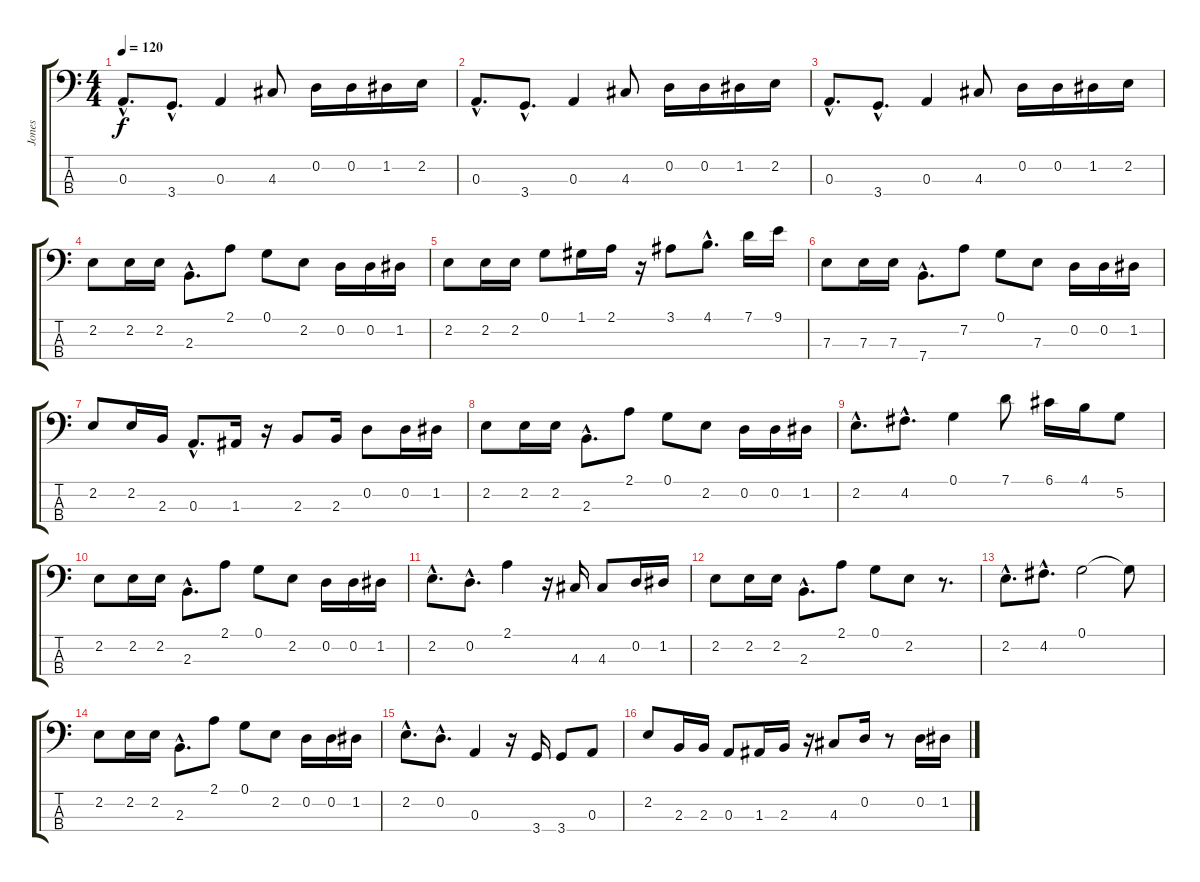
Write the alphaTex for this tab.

\track ("Jones" "Jones") {instrument electricbassfinger}
\staff {score tabs}
\tuning (G2 D2 A1 E1) {hide}
\ts (4 4)
\tempo 120
\clef f4
\ks c
0.3{hac}.8{d dy f} 3.4{hac}.8{d} 0.3.4 4.3.8 0.2.16 0.2.16 1.2.16 2.2.16 |
0.3{hac}.8{d} 3.4{hac}.8{d} 0.3.4 4.3.8 0.2.16 0.2.16 1.2.16 2.2.16 |
0.3{hac}.8{d} 3.4{hac}.8{d} 0.3.4 4.3.8 0.2.16 0.2.16 1.2.16 2.2.16 |
2.2.8 2.2.16 2.2.16 2.3{hac}.8{d} 2.1.8 0.1.8 2.2.8 0.2.16 0.2.16 1.2.16 |
2.2.8 2.2.16 2.2.16 0.1.8 1.1.16 2.1.16 r.16 3.1.8 4.1{hac}.8{d} 7.1.16 9.1.16 |
7.3.8 7.3.16 7.3.16 7.4{hac}.8{d} 7.2.8 0.1.8 7.3.8 0.2.16 0.2.16 1.2.16 |
2.2.8 2.2.16 2.3.16 0.3{hac}.8{d} 1.3.16 r.16 2.3.8 2.3.16 0.2.8 0.2.16 1.2.16 |
2.2.8 2.2.16 2.2.16 2.3{hac}.8{d} 2.1.8 0.1.8 2.2.8 0.2.16 0.2.16 1.2.16 |
2.2{hac}.8{d} 4.2{hac}.8{d} 0.1.4 7.1.8 6.1.16 4.1.16 5.2.8 |
2.2.8 2.2.16 2.2.16 2.3{hac}.8{d} 2.1.8 0.1.8 2.2.8 0.2.16 0.2.16 1.2.16 |
2.2{hac}.8{d} 0.2{hac}.8{d} 2.1.4 r.16 4.3.16 4.3.8 0.2.16 1.2.16 |
2.2.8 2.2.16 2.2.16 2.3{hac}.8{d} 2.1.8 0.1.8 2.2.8 r.8{d} |
2.2{hac}.8{d} 4.2{hac}.8{d} 0.1.2 0.1{t}.8 |
2.2.8 2.2.16 2.2.16 2.3{hac}.8{d} 2.1.8 0.1.8 2.2.8 0.2.16 0.2.16 1.2.16 |
2.2{hac}.8{d} 0.2{hac}.8{d} 0.3.4 r.16 3.4.16 3.4.8 0.3.8 |
2.2.8 2.3.16 2.3.16 0.3.8 1.3.16 2.3.16 r.16 4.3.8 0.2.16 r.8 0.2.16 1.2.16
